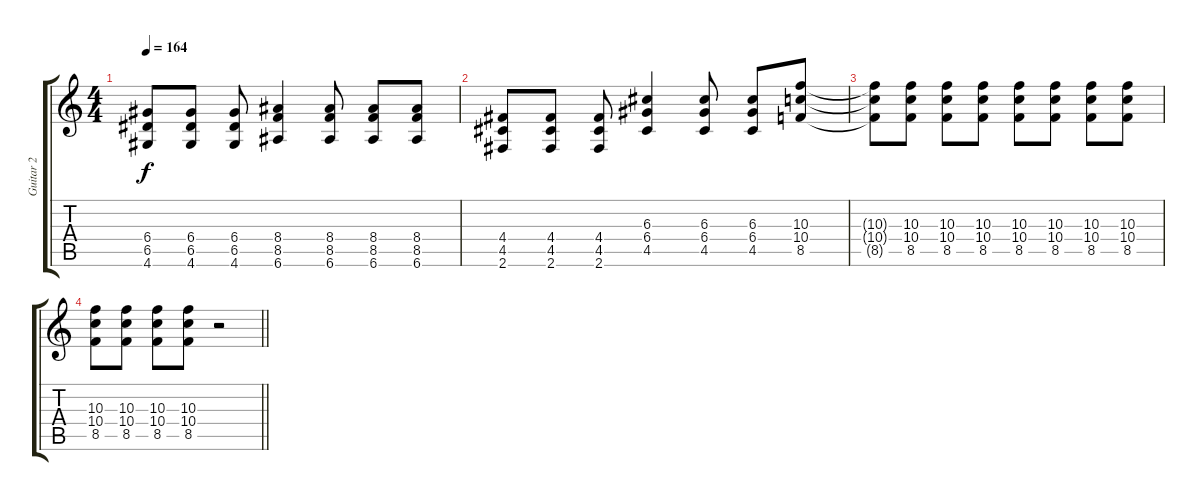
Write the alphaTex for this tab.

\track ("Guitar 2" "Guitar 2") {instrument overdrivenguitar}
\staff {score tabs}
\tuning (E4 B3 G3 D3 A2 E2) {hide}
\ts (4 4)
\tempo 164
\clef g2
\ks c
(6.4{t} 6.5{t} 4.6{t}).8{dy f} (6.4 6.5 4.6).8 (6.4 6.5 4.6).8 (8.4 8.5 6.6).4 (8.4 8.5 6.6).8 (8.4 8.5 6.6).8 (8.4 8.5 6.6).8 |
(4.4 4.5 2.6).8 (4.4 4.5 2.6).8 (4.4 4.5 2.6).8 (6.3 6.4 4.5).4 (6.3 6.4 4.5).8 (6.3 6.4 4.5).8 (10.3 10.4 8.5).8 |
(10.3{t} 10.4{t} 8.5{t}).8 (10.3 10.4 8.5).8 (10.3 10.4 8.5).8 (10.3 10.4 8.5).8 (10.3 10.4 8.5).8 (10.3 10.4 8.5).8 (10.3 10.4 8.5).8 (10.3 10.4 8.5).8 |
\barLineRight lightlight
(10.3 10.4 8.5).8 (10.3 10.4 8.5).8 (10.3 10.4 8.5).8 (10.3 10.4 8.5).8 r.2
